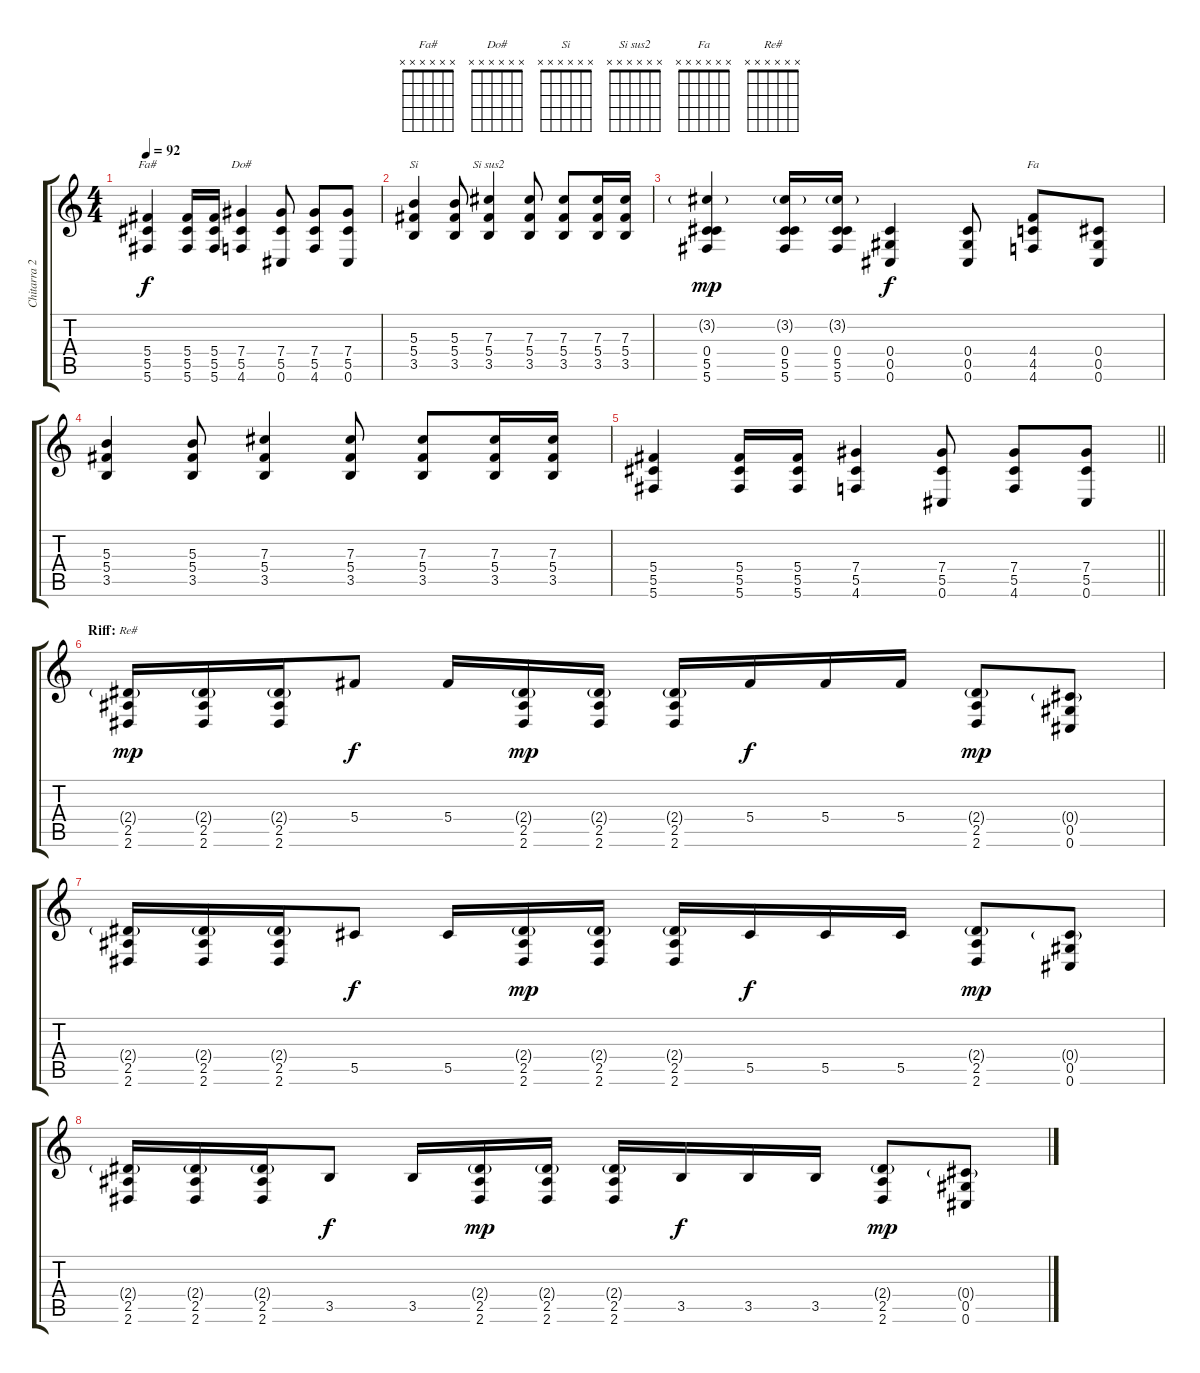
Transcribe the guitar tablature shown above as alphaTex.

\track ("Chitarra 2" "Chitarra 2") {instrument distortionguitar}
\staff {score tabs}
\tuning (Eb4 Bb3 Gb3 Db3 Ab2 Db2) {hide}
\chord ("Fa#" x x x x x x)
\chord ("Do#" x x x x x x)
\chord ("Si" x x x x x x)
\chord ("Si sus2" x x x x x x)
\chord ("Fa" x x x x x x)
\chord ("Re#" x x x x x x)
\ts (4 4)
\tempo 92
\clef g2
\ks c
(5.4 5.5 5.6).4{ch "Fa#" dy f} (5.4 5.5 5.6).16 (5.4 5.5 5.6).16 (7.4 5.5 4.6).4{ch "Do#"} (7.4 5.5 0.6).8 (7.4 5.5 4.6).8 (7.4 5.5 0.6).8 |
(5.3 5.4 3.5).4{ch "Si"} (5.3 5.4 3.5).8 (7.3 5.4 3.5).4{ch "Si sus2"} (7.3 5.4 3.5).8 (7.3 5.4 3.5).8 (7.3 5.4 3.5).16 (7.3 5.4 3.5).16 |
(3.2{g} 0.4 5.5 5.6).4{dy mp} (3.2{g} 0.4 5.5 5.6).16 (3.2{g} 0.4 5.5 5.6).16 (0.4 0.5 0.6).4{dy f} (0.4 0.5 0.6).8 (4.4 4.5 4.6).8{ch "Fa"} (0.4 0.5 0.6).8 |
(5.3 5.4 3.5).4 (5.3 5.4 3.5).8 (7.3 5.4 3.5).4 (7.3 5.4 3.5).8 (7.3 5.4 3.5).8 (7.3 5.4 3.5).16 (7.3 5.4 3.5).16 |
\barLineRight lightlight
(5.4 5.5 5.6).4 (5.4 5.5 5.6).16 (5.4 5.5 5.6).16 (7.4 5.5 4.6).4 (7.4 5.5 0.6).8 (7.4 5.5 4.6).8 (7.4 5.5 0.6).8 |
\section ("" "Riff:")
(2.4{g} 2.5 2.6).16{ch "Re#" dy mp} (2.4{g} 2.5 2.6).16 (2.4{g} 2.5 2.6).16 5.4.8{dy f} 5.4.16 (2.4{g} 2.5 2.6).16{dy mp} (2.4{g} 2.5 2.6).16 (2.4{g} 2.5 2.6).16 5.4.16{dy f} 5.4.16 5.4.16 (2.4{g} 2.5 2.6).8{dy mp} (0.4{g} 0.5 0.6).8 |
(2.4{g} 2.5 2.6).16 (2.4{g} 2.5 2.6).16 (2.4{g} 2.5 2.6).16 5.5.8{dy f} 5.5.16 (2.4{g} 2.5 2.6).16{dy mp} (2.4{g} 2.5 2.6).16 (2.4{g} 2.5 2.6).16 5.5.16{dy f} 5.5.16 5.5.16 (2.4{g} 2.5 2.6).8{dy mp} (0.4{g} 0.5 0.6).8 |
(2.4{g} 2.5 2.6).16 (2.4{g} 2.5 2.6).16 (2.4{g} 2.5 2.6).16 3.5.8{dy f} 3.5.16 (2.4{g} 2.5 2.6).16{dy mp} (2.4{g} 2.5 2.6).16 (2.4{g} 2.5 2.6).16 3.5.16{dy f} 3.5.16 3.5.16 (2.4{g} 2.5 2.6).8{dy mp} (0.4{g} 0.5 0.6).8
